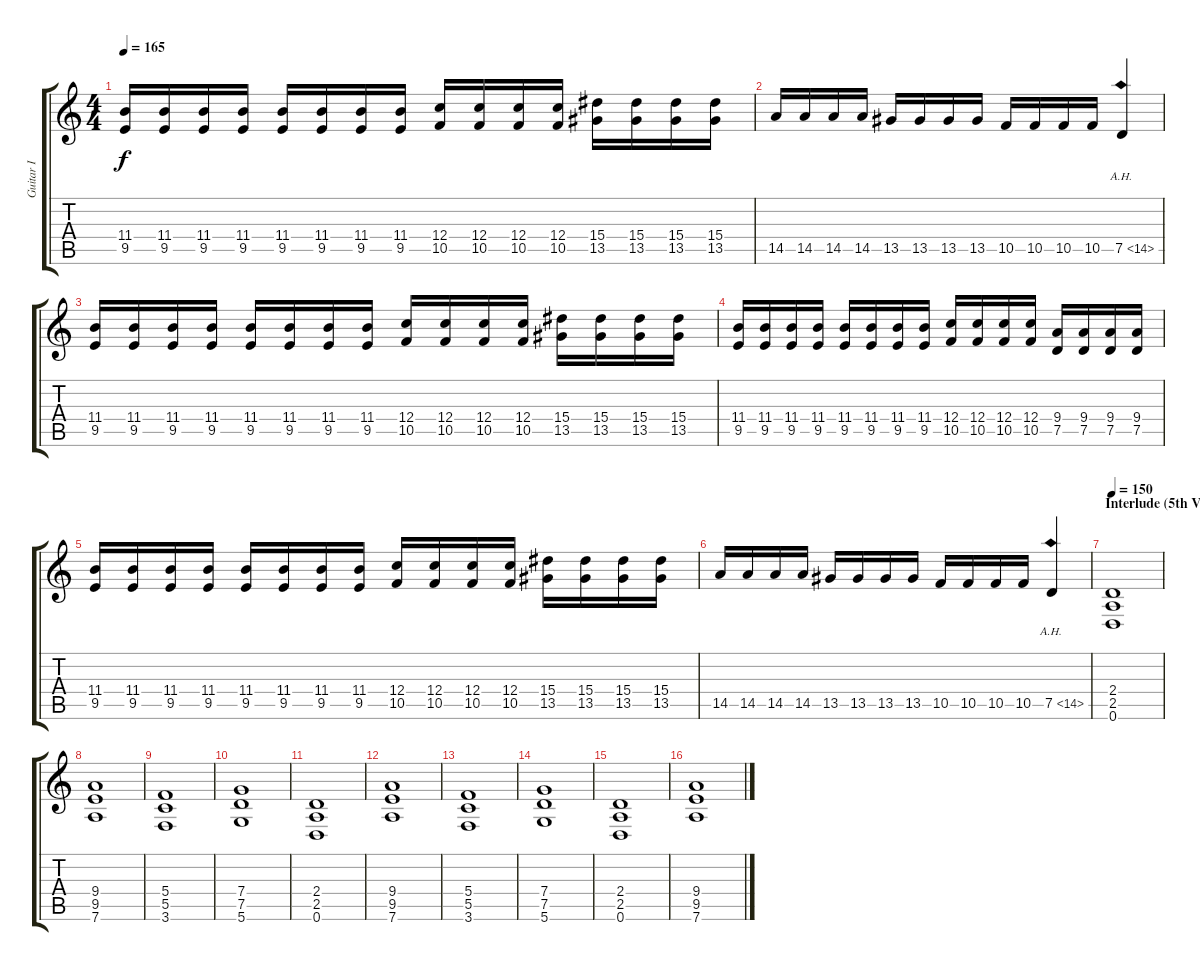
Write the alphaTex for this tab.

\track ("Guitar I" "Guitar I") {instrument distortionguitar}
\staff {score tabs}
\tuning (D4 A3 F3 C3 G2 D2) {hide}
\ts (4 4)
\tempo 165
\clef g2
\ks c
(11.4 9.5).16{dy f} (11.4 9.5).16 (11.4 9.5).16 (11.4 9.5).16 (11.4 9.5).16 (11.4 9.5).16 (11.4 9.5).16 (11.4 9.5).16 (12.4 10.5).16 (12.4 10.5).16 (12.4 10.5).16 (12.4 10.5).16 (15.4 13.5).16 (15.4 13.5).16 (15.4 13.5).16 (15.4 13.5).16 |
14.5.16 14.5.16 14.5.16 14.5.16 13.5.16 13.5.16 13.5.16 13.5.16 10.5.16 10.5.16 10.5.16 10.5.16 7.5{ah 7}.4 |
(11.4 9.5).16 (11.4 9.5).16 (11.4 9.5).16 (11.4 9.5).16 (11.4 9.5).16 (11.4 9.5).16 (11.4 9.5).16 (11.4 9.5).16 (12.4 10.5).16 (12.4 10.5).16 (12.4 10.5).16 (12.4 10.5).16 (15.4 13.5).16 (15.4 13.5).16 (15.4 13.5).16 (15.4 13.5).16 |
(11.4 9.5).16 (11.4 9.5).16 (11.4 9.5).16 (11.4 9.5).16 (11.4 9.5).16 (11.4 9.5).16 (11.4 9.5).16 (11.4 9.5).16 (12.4 10.5).16 (12.4 10.5).16 (12.4 10.5).16 (12.4 10.5).16 (9.4 7.5).16 (9.4 7.5).16 (9.4 7.5).16 (9.4 7.5).16 |
(11.4 9.5).16 (11.4 9.5).16 (11.4 9.5).16 (11.4 9.5).16 (11.4 9.5).16 (11.4 9.5).16 (11.4 9.5).16 (11.4 9.5).16 (12.4 10.5).16 (12.4 10.5).16 (12.4 10.5).16 (12.4 10.5).16 (15.4 13.5).16 (15.4 13.5).16 (15.4 13.5).16 (15.4 13.5).16 |
14.5.16 14.5.16 14.5.16 14.5.16 13.5.16 13.5.16 13.5.16 13.5.16 10.5.16 10.5.16 10.5.16 10.5.16 7.5{ah 7}.4 |
\section ("" "Interlude (5th Verse)")
\tempo 150
(2.4 2.5 0.6).1 |
(9.4 9.5 7.6).1 |
(5.4 5.5 3.6).1 |
(7.4 7.5 5.6).1 |
(2.4 2.5 0.6).1 |
(9.4 9.5 7.6).1 |
(5.4 5.5 3.6).1 |
(7.4 7.5 5.6).1 |
(2.4 2.5 0.6).1 |
(9.4 9.5 7.6).1
